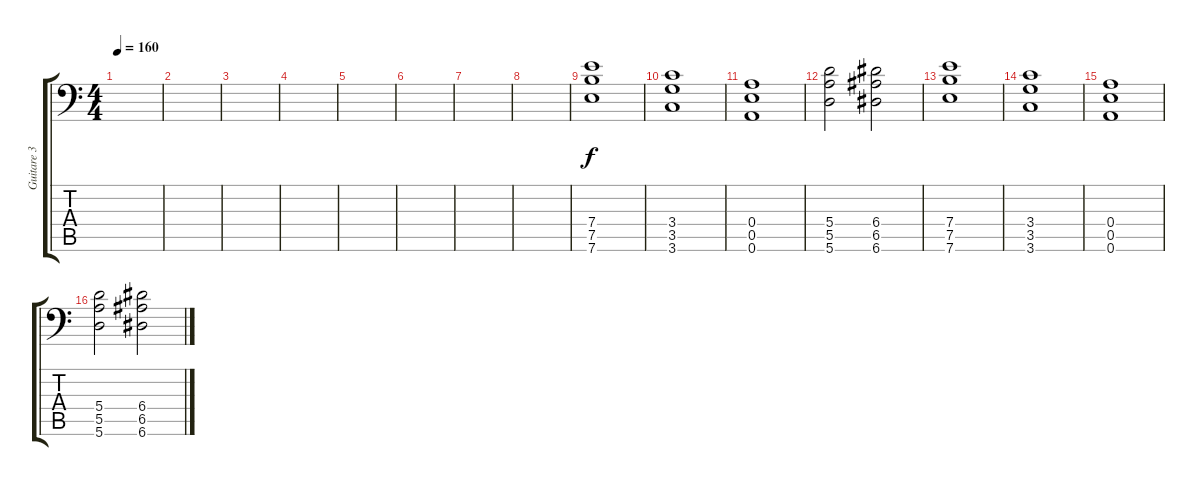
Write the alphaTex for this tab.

\track ("Guitare 3" "Guitare 3") {instrument distortionguitar}
\staff {score tabs}
\tuning (B3 Gb3 D3 A2 E2 A1) {hide}
\ts (4 4)
\tempo 160
\clef f4
\ks c
|
|
|
|
|
|
|
|
(7.4 7.5 7.6).1 |
(3.4 3.5 3.6).1 |
(0.4 0.5 0.6).1 |
(5.4 5.5 5.6).2 (6.4 6.5 6.6).2 |
(7.4 7.5 7.6).1 |
(3.4 3.5 3.6).1 |
(0.4 0.5 0.6).1 |
(5.4 5.5 5.6).2 (6.4 6.5 6.6).2
